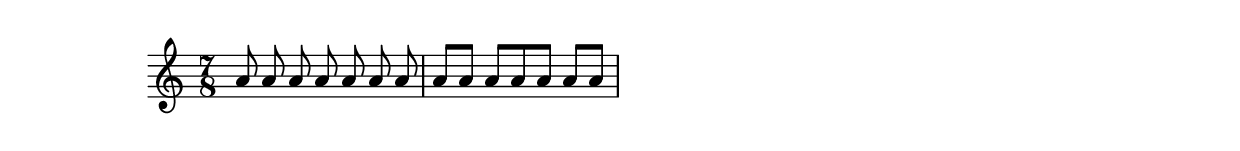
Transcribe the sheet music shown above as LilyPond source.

% DO NOT EDIT this file manually; it is automatically
% generated from Documentation/snippets/new
% Make any changes in Documentation/snippets/new/
% and then run scripts/auxiliar/makelsr.py
%
% This file is in the public domain.
%% Note: this file works from version 2.13.36
\version "2.13.36"

\header {
%% Translation of GIT committish: fa19277d20f8ab0397c560eb0e7b814bd804ecec
  texidoces = "
No está especificada ninguna agrupación predeterminada automática
de las barras para el compás de 7/8, de forma que si se requieren
barras automáticas se debe especificar la forma de agrupamiento.
Por ejemplo, para agrupar todas las barras en la forma 2-3-2 en el
compás de 7/8, especificamos los finales de barra en 2/8 y 5/8:

"
  doctitlees = "Agrupamiento de las barras en el compás de 7/8"


%% Translation of GIT committish: 0a868be38a775ecb1ef935b079000cebbc64de40
texidocde = "
Es gibt keine automatischen Balkengruppen für 7/8-Takte.  Wenn diese
Taktart benötigt wird, müssen die Gruppierungen definiert werden.  Um
beispielsweise alle Noten in 2/8-3/8-2/8 aufzuteilen, müssen Balkenenden
für 2/8 und 5/8 definiert werden:

"
  doctitlede = "Balkengruppen für 7/8-Takte"


%% Translation of GIT committish: 548076f550a2b7fb09f1260f0e5e2bb028ad396c
texidocfr = "
Aucune règle de ligature automatique n'est disponible pour une mesure à
7/8.  Il faudra donc, en pareil cas, définir vous-même les règles de
regroupement.  Pour, par exemple, ligaturer sur la base de 2/8-3/8-2/8,
il faudra donc définir les terminaisons de 2/8 et 5/8 :

"
  doctitlefr = "Règle de ligature dans une mesure à 7/8"

  lsrtags = "rhythms"
  texidoc = "
There is no default beat structure specified for 7/8 time,
so if automatic beams are required the structure must be specified.  For
example, to group all beams 2-3-2 in 7/8 time, specify the
beat structure to be (2 3 2):
"
  doctitle = "Beam grouping in 7/8 time"
} % begin verbatim


\relative c'' {
  \time 7/8
  % rhythm 2-3-2
  a8 a a a a a a
  \set Score.beatStructure = #'(2 3 2)
  a8 a a a a a a
}
